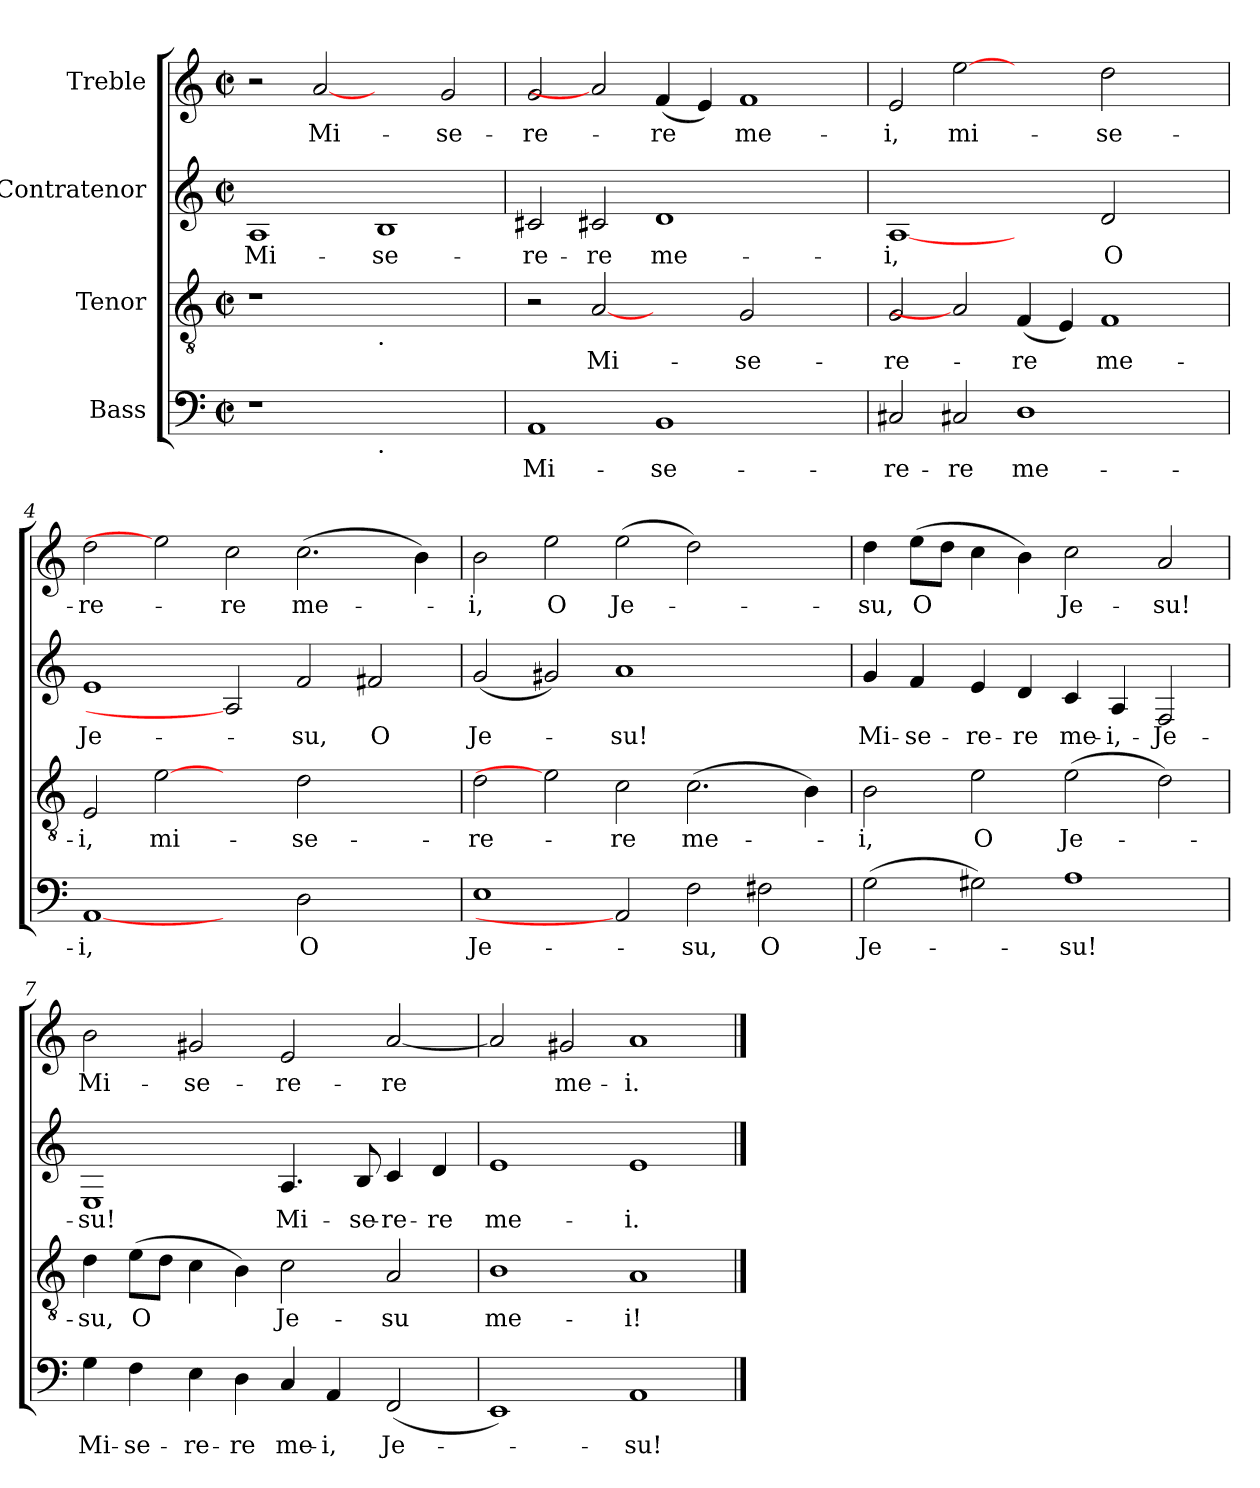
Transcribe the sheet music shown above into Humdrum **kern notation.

**kern	**text	**kern	**text	**kern	**text	**kern	**text
*part4	*part4	*part3	*part3	*part2	*part2	*part1	*part1
*staff4	*staff4	*staff3	*staff3	*staff2	*staff2	*staff1	*staff1
*I"Bass	*	*I"Tenor	*	*I"Contratenor	*	*I"Treble	*
*clefF4	*	*clefGv2	*	*clefG2	*	*clefG2	*
*k[]	*	*k[]	*	*k[]	*	*k[]	*
*C:	*	*C:	*	*C:	*	*C:	*
*M2/2	*	*M2/2	*	*M2/2	*	*M2/2	*
*met(c|)	*	*met(c|)	*	*met(c|)	*	*met(c|)	*
=1	=1	=1	=1	=1	=1	=1	=1
!	!	!	!	!	!LO:LY:b	!	!
1r	.	1r	.	1A	Mi-	2r	.
!	!	!	!	!	!	!	!LO:LY:b
.	.	.	.	.	.	[2a	Mi-
!	!	!LO:TX:b:t=.	!	!	!	!	!
!LO:TX:b:t=.	!	!	!	!	!	!	!
!	!	!	!	!	!LO:LY:b	!	!
1ryy	.	1ryy	.	1B	-se-	2ryy	.
!	!	!	!	!	!	!	!LO:LY:b
.	.	.	.	.	.	2g/	-se-
=2	=2	=2	=2	=2	=2	=2	=2
!	!LO:LY:b	!	!	!	!LO:LY:b	!	!LO:LY:b
1AA	Mi-	2r	.	2c#X/	-re-	2g/	-re-
!	!	!	!LO:LY:b	!	!LO:LY:b	!	!
.	.	[2A	Mi-	2c#X/	-re	2a]	.
!	!LO:LY:b	!	!	!	!LO:LY:b	!	!LO:LY:b
1BB	-se-	2ryy	.	1d	me-	(<4f/	-re
.	.	.	.	.	.	4e/)	.
!	!	!	!LO:LY:b	!	!	!	!LO:LY:b
.	.	2G/	-se-	.	.	1f	me-
2ryy	.	2ryy	.	2ryy	.	.	.
=3	=3	=3	=3	=3	=3	=3	=3
!	!LO:LY:b	!	!LO:LY:b	!	!LO:LY:b	!	!LO:LY:b
2C#X/	-re-	2G/	-re-	[1A	-i,	2e/	-i,
!	!LO:LY:b	!	!	!	!	!	!LO:LY:b
2C#X/	-re	2A]	.	.	.	[2ee	mi-
!	!LO:LY:b	!	!LO:LY:b	!	!	!	!
1D	me-	(<4F/	-re	2ryy	.	2ryy	.
.	.	4E/)	.	.	.	.	.
!	!	!	!LO:LY:b	!	!LO:LY:b	!	!LO:LY:b
.	.	1F	me-	2d/	O	2dd\	-se-
2ryy	.	.	.	2ryy	.	2ryy	.
=4	=4	=4	=4	=4	=4	=4	=4
!	!LO:LY:b	!	!LO:LY:b	!	!LO:LY:b	!	!LO:LY:b
[1AA	-i,	2E/	-i,	1e	Je-	2dd\	-re-
!	!	!	!LO:LY:b	!	!	!	!
.	.	[2e	mi-	.	.	2ee]	.
!	!	!	!	!	!	!	!LO:LY:b
2ryy	.	2ryy	.	2A]	.	2cc\	-re
!	!LO:LY:b	!	!LO:LY:b	!	!LO:LY:b	!	!LO:LY:b
2D\	O	2d\	-se-	2f/	-su,	(>2.cc\	me-
!	!	!	!	!	!LO:LY:b	!	!
2ryy	.	2ryy	.	2f#X/	O	.	.
.	.	.	.	.	.	4b\)	.
!!LO:LB:g=z
=5	=5	=5	=5	=5	=5	=5	=5
!	!LO:LY:b	!	!LO:LY:b	!	!LO:LY:b	!	!LO:LY:b
1E	Je-	2d\	-re-	(<2g/	Je-	2b\	-i,
!	!	!	!	!	!	!	!LO:LY:b
.	.	2e]	.	2g#X/)	.	2ee\	O
!	!	!	!LO:LY:b	!	!LO:LY:b	!	!LO:LY:b
2AA]	.	2c\	-re	1a	-su!	(>2ee\	Je-
!	!LO:LY:b	!	!LO:LY:b	!	!	!	!
2F\	-su,	(>2.c\	me-	.	.	2dd\)	.
!	!LO:LY:b	!	!	!	!	!	!
2F#X\	O	.	.	2ryy	.	2ryy	.
.	.	4B\)	.	.	.	.	.
=6	=6	=6	=6	=6	=6	=6	=6
!	!LO:LY:b	!	!LO:LY:b	!	!LO:LY:b	!	!LO:LY:b
(>2G\	Je-	2B\	-i,	4g/	Mi-	4dd\	-su,
!	!	!	!	!	!LO:LY:b	!	!LO:LY:b
.	.	.	.	4f/	-se-	(>8ee\L	O
.	.	.	.	.	.	8dd\J	.
!	!	!	!LO:LY:b	!	!LO:LY:b	!	!
2G#X\)	.	2e\	O	4e/	-re-	4cc\	.
!	!	!	!	!	!LO:LY:b	!	!
.	.	.	.	4d/	-re	4b\)	.
!	!LO:LY:b	!	!LO:LY:b	!	!LO:LY:b	!	!LO:LY:b
1A	-su!	(>2e\	Je-	4c/	me-	2cc\	Je-
!	!	!	!	!	!LO:LY:b	!	!
.	.	.	.	4A/	-i,-	.	.
!	!	!	!	!	!LO:LY:b	!	!LO:LY:b
.	.	2d\)	.	2F/	-Je-	2a/	-su!
=7	=7	=7	=7	=7	=7	=7	=7
!	!LO:LY:b	!	!LO:LY:b	!	!LO:LY:b	!	!LO:LY:b
4G\	Mi-	4d\	-su,	1E	-su!	2b\	Mi-
!	!LO:LY:b	!	!LO:LY:b	!	!	!	!
4F\	-se-	(>8e\L	O	.	.	.	.
.	.	8d\J	.	.	.	.	.
!	!LO:LY:b	!	!	!	!	!	!LO:LY:b
4E\	-re-	4c\	.	.	.	2g#X/	-se-
!	!LO:LY:b	!	!	!	!	!	!
4D\	-re	4B\)	.	.	.	.	.
!	!LO:LY:b	!	!LO:LY:b	!	!LO:LY:b	!	!LO:LY:b
4C/	me-	2c\	Je-	4.A/	Mi-	2e/	-re-
!	!LO:LY:b	!	!	!	!	!	!
4AA/	-i,	.	.	.	.	.	.
!	!	!	!	!	!LO:LY:b	!	!
.	.	.	.	8B/	-se-	.	.
!	!LO:LY:b	!	!LO:LY:b	!	!LO:LY:b:rj	!	!LO:LY:b
(<2FF/	Je-	2A/	-su	4c/	-re-	[<2a/	-re
!	!	!	!	!	!LO:LY:b	!	!
.	.	.	.	4d/	-re	.	.
=8	=8	=8	=8	=8	=8	=8	=8
!	!	!	!LO:LY:b	!	!LO:LY:b	!	!
1EE)	.	1B	me-	1e	me-	2a/]	.
!	!	!	!	!	!	!	!LO:LY:b
.	.	.	.	.	.	2g#X/	me-
!	!LO:LY:b	!	!LO:LY:b	!	!LO:LY:b	!	!LO:LY:b
1AA	-su!	1A	-i!	1e	-i.	1a	-i.
==	==	==	==	==	==	==	==
*-	*-	*-	*-	*-	*-	*-	*-
